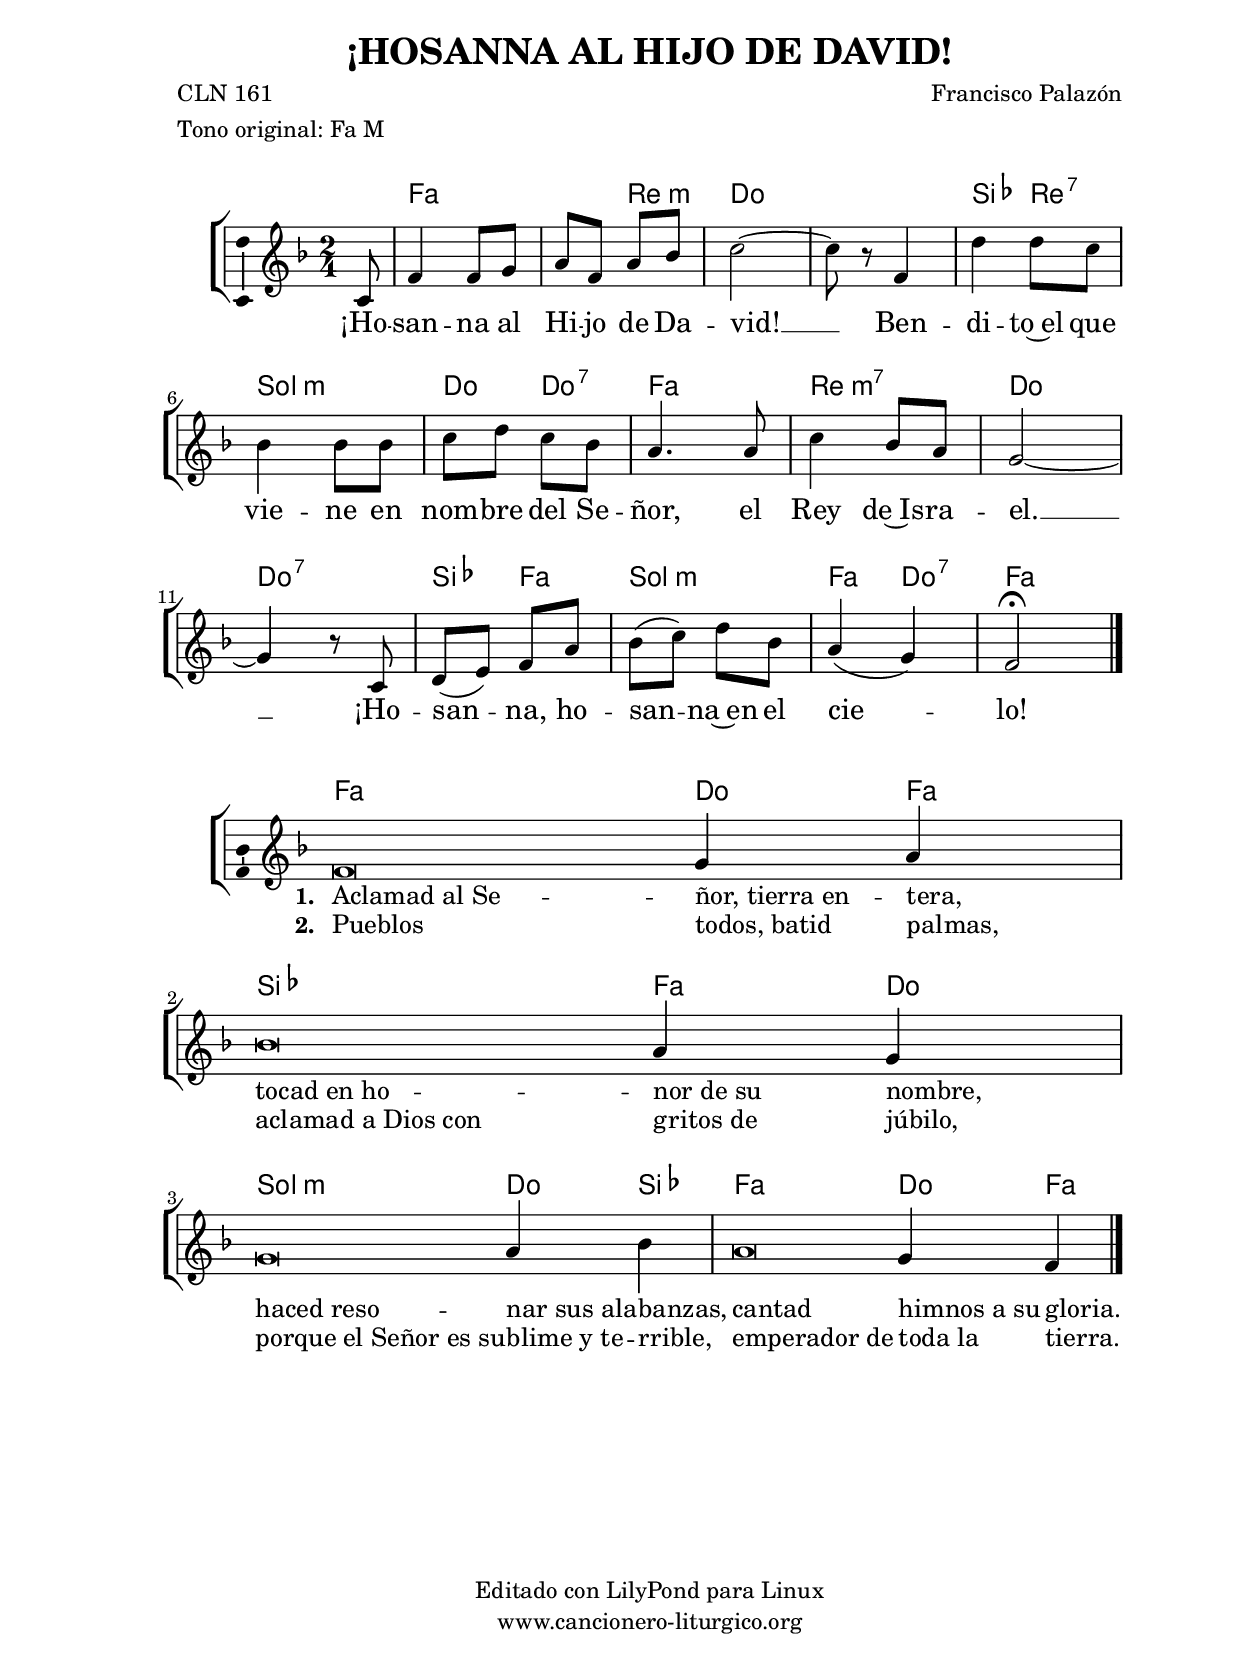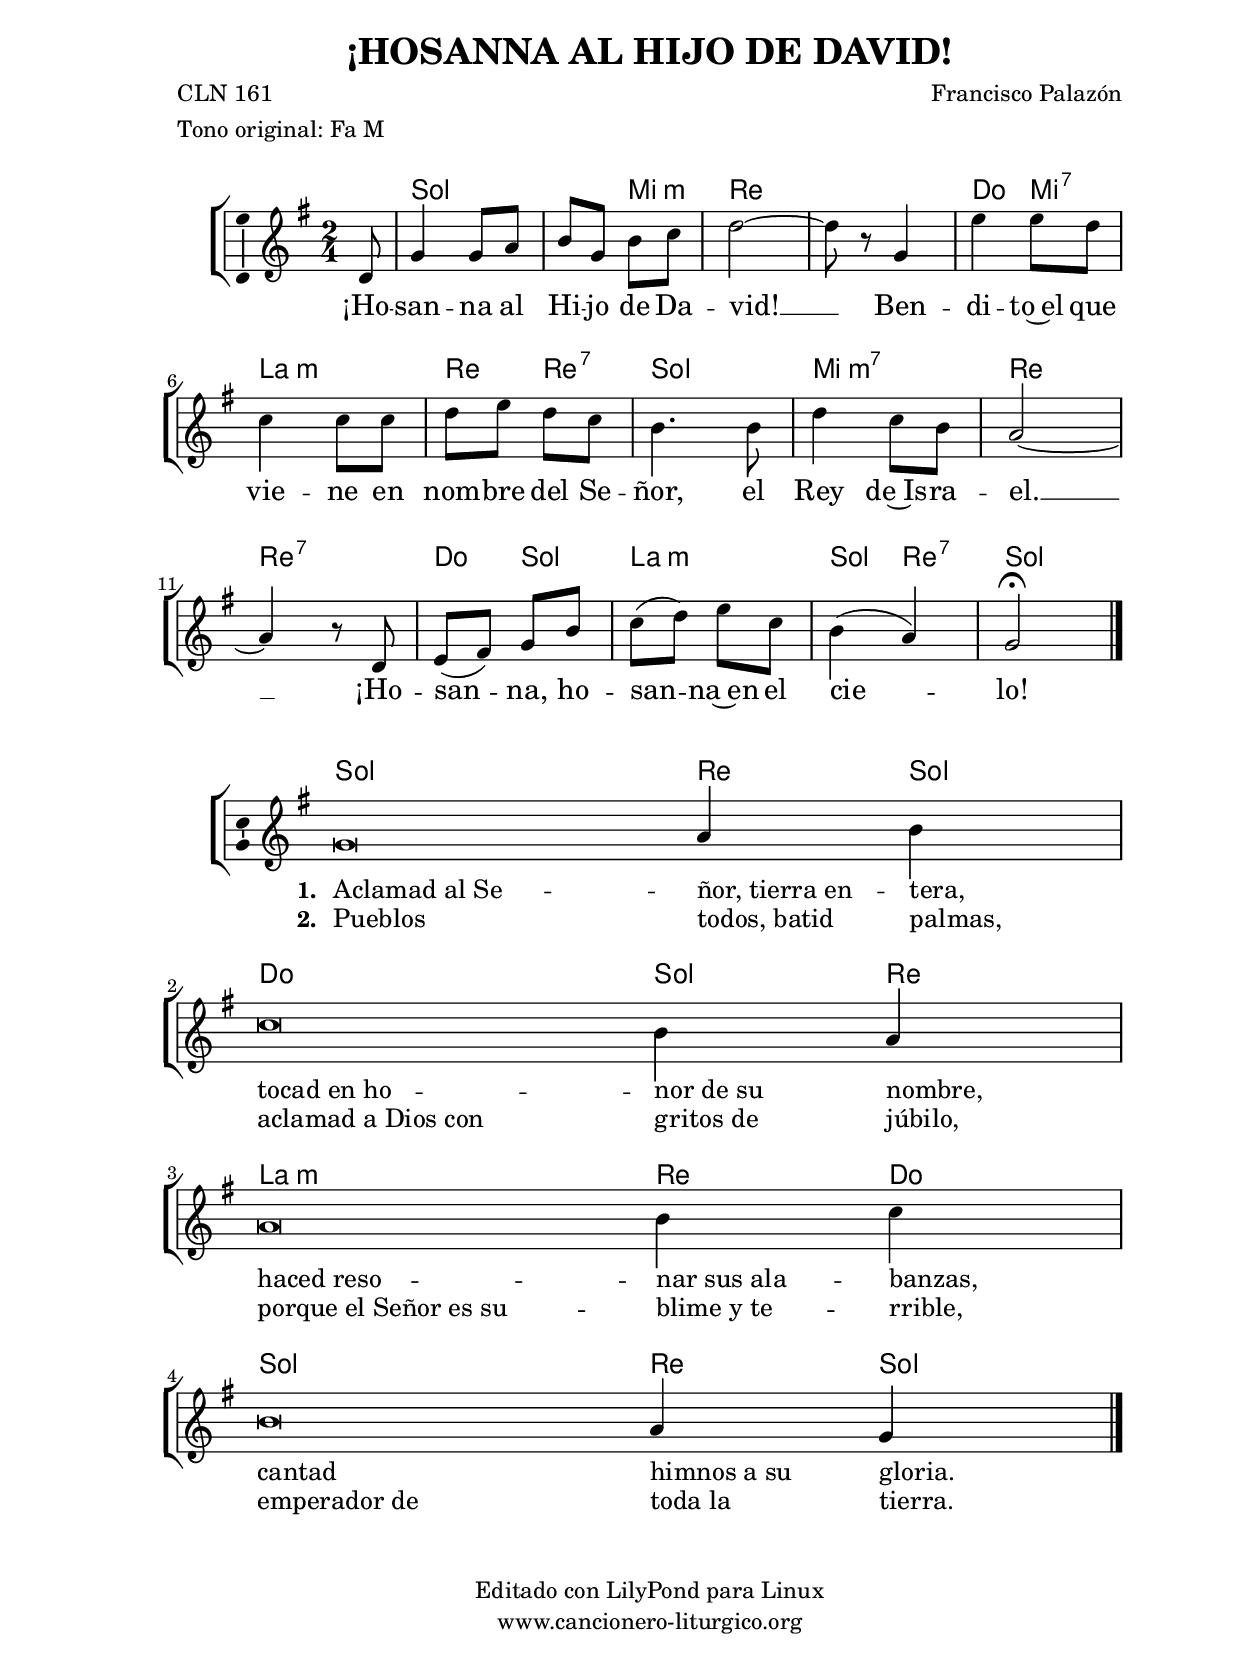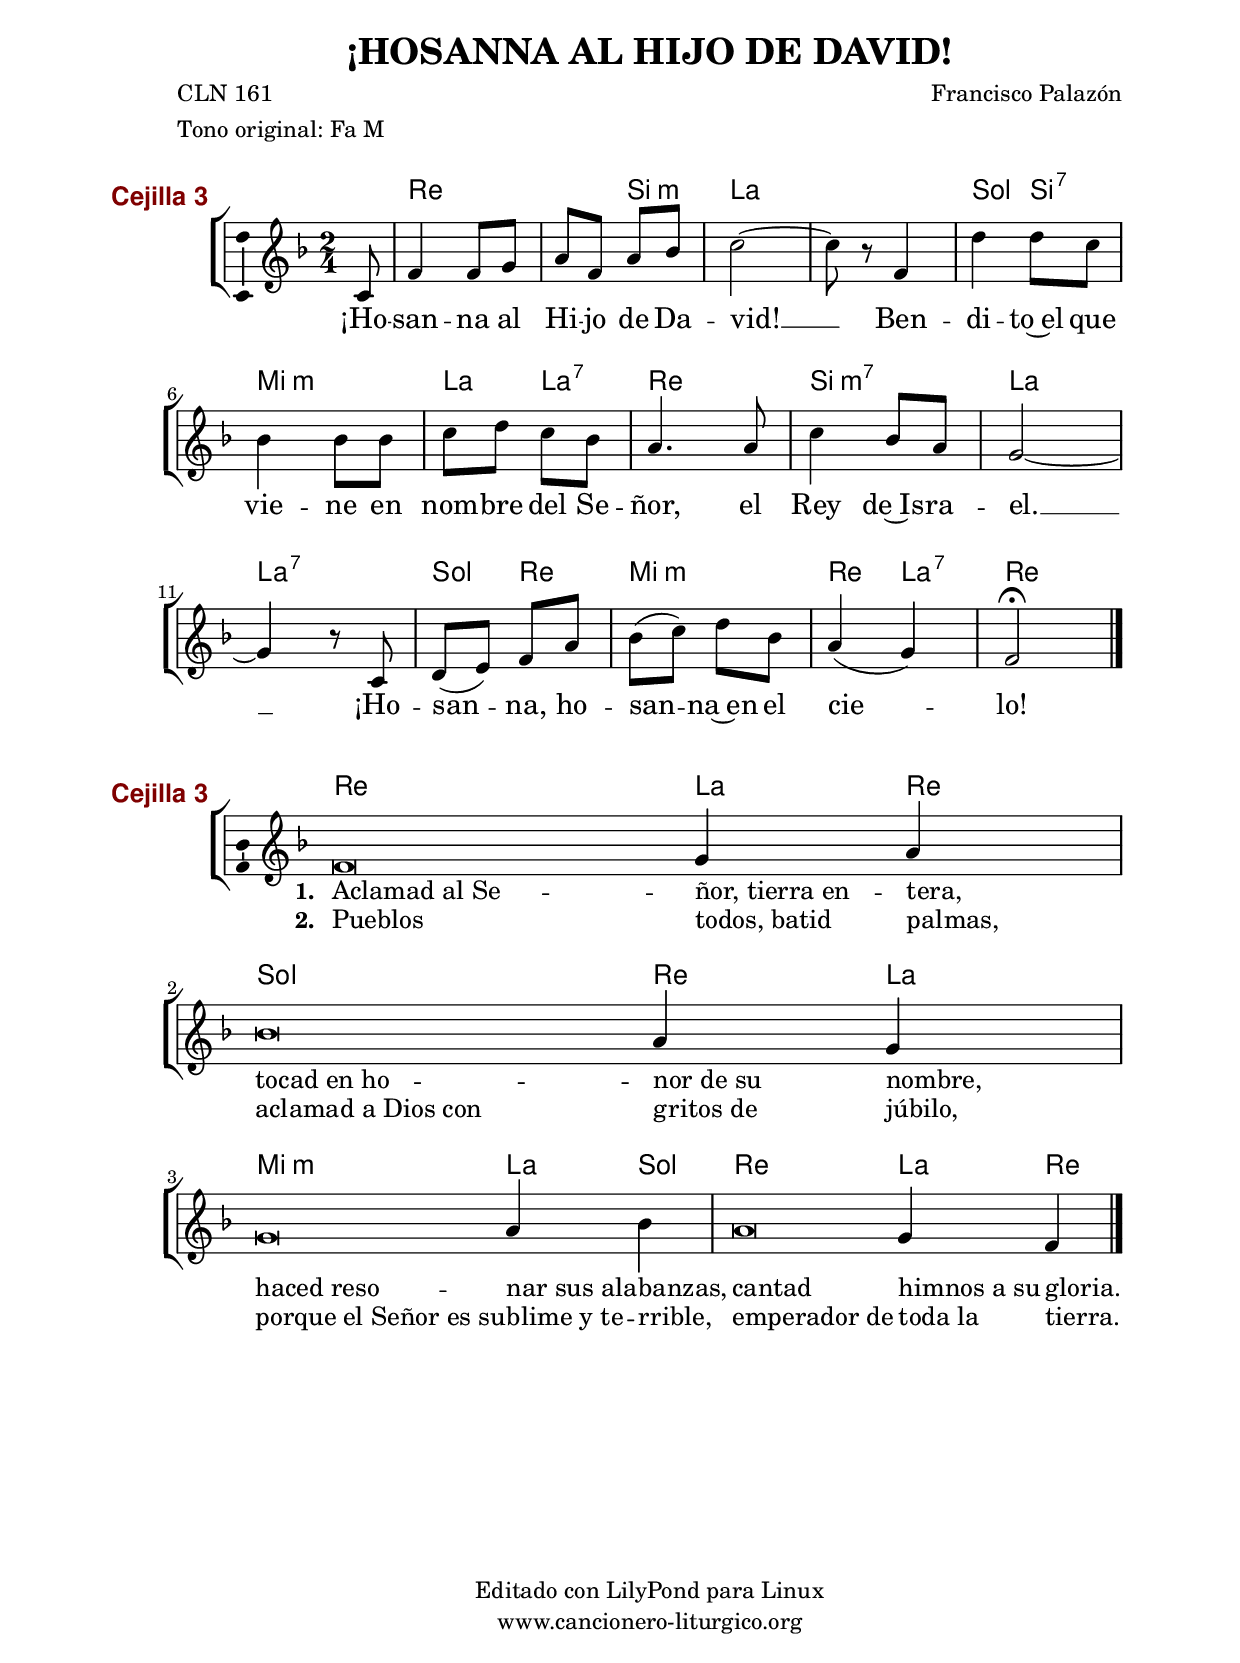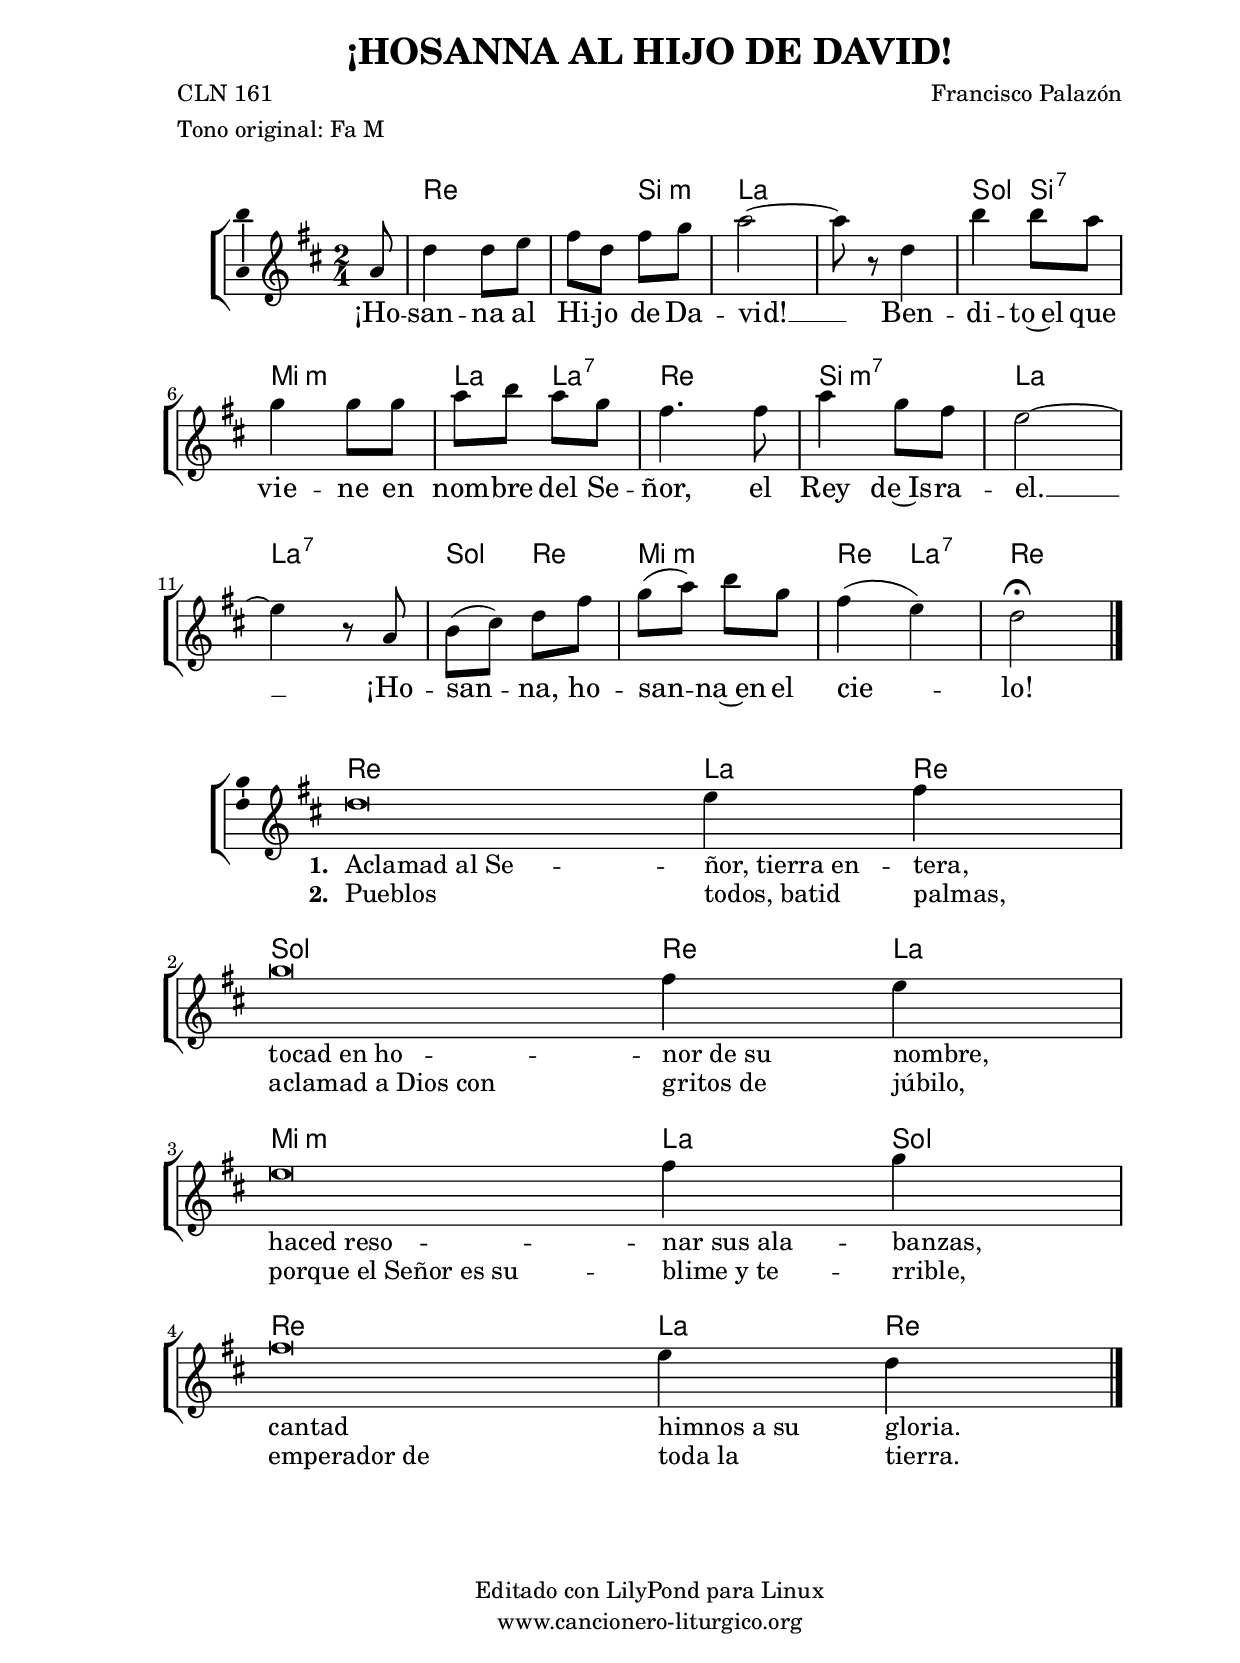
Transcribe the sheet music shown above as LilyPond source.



%versión de lilypond para la que se ha escrito esta partitura:
\version "2.16.0"

	%Tamaño papel
	#(set-default-paper-size "a4")
	%Tamaño partitura
	#(set-global-staff-size 20)
	%No responde al pulsar sobre una nota
	#(ly:set-option 'point-and-click #f)

%parámetros del encabezamiento:
\header {
	title = "¡HOSANNA AL HIJO DE DAVID!"
	subtitle = ""
	composer = "Francisco Palazón"
	poet = "CLN 161"
	meter = "Tono original: Fa M"
	arranger = ""
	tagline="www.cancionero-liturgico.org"
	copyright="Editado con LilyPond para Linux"
	tiempo = "Cuaresma"
	usos = "Entrada"
	letra = ""
	}

%parámetros asociados al papel:
\paper  {
	oddHeaderMarkup = \markup {\fill-line { \on-the-fly #not-first-page \fromproperty #'header:title \on-the-fly #not-first-page \fromproperty #'header:composer }}
	evenHeaderMarkup = \markup {\fill-line { \fromproperty #'header:composer \fromproperty #'header:title }}
	#(set-paper-size "a4")
	print-page-number = ##f
	first-page-number = 1
	print-first-page-number = ##f
%	head-separation = 3.0 \cm
	top-margin = 2.0 \cm
	bottom-margin = 0.5\cm
%%%	bottom-margin = -2.0\cm
	left-margin = 3.0 \cm
	line-width = 16.0 \cm 
	indent = 8\mm
	interscoreline = 2.\mm
	between-system-space = 15\mm
%	para que las partituras no llenen la hoja:
	ragged-bottom = ##t
%	idem para la última hoja:
	ragged-last-bottom = ##f
%	para que las partituras llenen el ancho del papel:
	ragged-last = ##f
	after-title-space = 2.5 \cm
%page-count=1
%system-count=8

	%Flexible Vertical Spacing
%	markup-markup-spacing =
%	#'((basic-distance . 15) (minimum-distance . 15) (padding . 3))
	markup-system-spacing =
	#'((basic-distance . 15) (minimum-distance . 15) (padding . 3))
	system-system-spacing =
	#'((basic-distance . 15) (minimum-distance . 15) (padding . 3))
	score-system-spacing =
	#'((basic-distance . 15) (minimum-distance . 15) (padding . 5))
%	top-system-spacing = % header
%	#'((basic-distance . 8) (minimum-distance . 0) (padding . 0))
%	top-markup-spacing =
%	#'((basic-distance . 20) (minimum-distance . 20) (padding . 0))
	last-bottom-spacing = % footer
	#'((basic-distance . 5) (minimum-distance . 5) (padding . 0))
%	score-markup-spacing =
%	#'((basic-distance . 16) (minimum-distance . 13) (padding . 0))

	}


%parámetros que afectan a toda la partitura:
global =  {
	%clave de sol (G):
	\clef G
	%armadura:
%	\transpose d c
	\key f \major
	\tempo 4=100
	\set Score.tempoHideNote = ##t
	}


acordes = {
	\italianChords
	\chordmode {
%	\transpose d c
{

s8
f2 f4 d:m c2 c bes4 d:7 g2:m c4 c:7 f2 d:m7 c c:7 bes4 f g2:m f4 c:7 f2

	}
	}
}


melodia = 

%	\transpose d c
{

	\time 2/4

\relative c'{

\partial8
c8
f4 f8 g
a8 f a bes
c2~
c8 r8 f,4
d'4 d8 c
bes4 bes8 bes
c8 d c bes
a4. a8
c4 bes8 a
g2~
g4 r8 c,8
d8 (e) f a
bes8 (c) d bes
a4 (g)
f2 \fermata

\bar "|."

}
}

acordesest = {
	\italianChords
	\chordmode {
%	\transpose d c
{

f2 c4 f bes2 f4 c g2:m c4 bes f2 c4 f

	}
	}
}

melodiaest = 

%	\transpose d c
{

	\time 4/4

\relative c'{

%\phrasingSlurDashed

%\cadenzaOn

\once \override Staff.TimeSignature #'stencil = ##f

f\breve*1/4 g4 a
%\bar "||"
%\break

bes\breve*1/4 a4 g
%\bar "||"
\break

g\breve*1/4 a4 bes
%\bar "||"
%\break

a\breve*1/4 g4 f

%\cadenzaOff

\bar "|."

}
}


texto = \lyricmode {
¡Ho -- san -- na al Hi -- jo de Da -- vid! __
Ben -- di -- to~el que vie -- ne en nom -- bre del Se -- ñor,
el Rey de~Is -- ra -- el. __
¡Ho -- san -- na, ho -- san -- na~en el cie -- lo!
	}

textoest = \lyricmode {
\set stanza =#"1. " "Aclamad al Se" -- "ñor, tierra en" -- tera,
"tocad en ho" -- "nor de su" nombre,
"haced reso" -- "nar sus ala" -- banzas,
cantad "himnos a su" gloria.
	}

textoestdos = \lyricmode {
\set stanza =#"2. " Pueblos "todos, batid" palmas,
"aclamad a Dios con" "gritos de" júbilo,
"porque el Señor es su" -- "blime y te" -- rrible,
"emperador de" "toda la" tierra.
	}

acordesStaff = \context ChordNames = acordesStaff <<
	\set chordChanges = ##t
	\acordes
	>>

acordesestStaff = \context ChordNames = acordesestStaff <<
	\set chordChanges = ##t
	\acordesest
	>>


%%%%%%%%%%%%%%%%%%%%%%%%%%%%%%%%%%% CEJILLA %%%%%%%%%%%%%%%%%%%%%%%%%%%%%%%%%%%
acordescejilla = {
%%%	\override ChordNames.ChordName #'font-size = #-1
%%%	\override ChordNames.ChordName #'font-series = #'bold
	\transpose f d {
		\acordes
		}
	}

acordescejillaStaff = \context ChordNames = acordescejillaStaff <<
	\set Staff.instrumentName = \markup \with-color #darkred \larger \bold \sans "Cejilla 3"
	\set chordChanges = ##t
	\acordescejilla
	>>
acordesestcejilla = {
%%%	\override ChordNames.ChordName #'font-size = #-1
%%%	\override ChordNames.ChordName #'font-series = #'bold
	\transpose f d {
		\acordesest
		}
	}

acordesestcejillaStaff = \context ChordNames = acordesestcejillaStaff <<
	\set Staff.instrumentName = \markup \with-color #darkred \larger \bold \sans "Cejilla 3"
	\set chordChanges = ##t
	\acordesestcejilla
	>>
%%%%%%%%%%%%%%%%%%%%%%%%%%%%%%%%%%% CEJILLA %%%%%%%%%%%%%%%%%%%%%%%%%%%%%%%%%%%


vozStaff = \context Voice = vozStaff
\with {\consists "Ambitus_engraver"}
<<
%	\set Staff.instrumentName = ""
%	\set Staff.shortInstrumentName = ""
%	\set Staff.midiInstrument = #"clarinet"
%	\set Staff.midiInstrument = #"cello"
	\set Staff.midiInstrument = #"flute"
%	\set Staff.midiInstrument = #"electric guitar (jazz)"
%	\set Staff.midiInstrument = #"english horn"
%	\set Staff.midiInstrument = #"violin"
%	\set Staff.midiInstrument = #"glockenspiel"
	\set Staff.midiMinimumVolume = #0.7
	\set Staff.midiMaximumVolume = #0.9
	\global
	\melodia
	>>

vozestStaff = \context Voice = vozestStaff
\with {\consists "Ambitus_engraver"}
<<
%	\set Staff.instrumentName = ""
%	\set Staff.shortInstrumentName = ""
%	\set Staff.midiInstrument = #"clarinet"
%	\set Staff.midiInstrument = #"cello"
	\set Staff.midiInstrument = #"flute"
%	\set Staff.midiInstrument = #"electric guitar (jazz)"
%	\set Staff.midiInstrument = #"english horn"
%	\set Staff.midiInstrument = #"violin"
%	\set Staff.midiInstrument = #"glockenspiel"
	\set Staff.midiMinimumVolume = #0.7
	\set Staff.midiMaximumVolume = #0.9
	\global
	\melodiaest
	>>



textoStaff = \context Lyrics = textoStaff <<
	\lyricsto vozStaff \texto
	>>

textoestStaff = \context Lyrics = textoestStaff <<
	\lyricsto vozestStaff \textoest
	>>

textoestdosStaff = \context Lyrics = textoestdosStaff <<
	\lyricsto vozestStaff \textoestdos
	>>

\book {
	\score {
		\context ChoirStaff {
			\override StaffGroup.SystemStartBracket #'collapse-height = #1
			\override Score.SystemStartBar #'collapse-height = #1
			<<
			\acordesStaff
			\vozStaff
			\textoStaff
			>>
		}
		\layout {
	    		\context {
				\Lyrics
				\override LyricText #'font-size = #2
				}
	   		 \context {
				\Score
				\override StaffSymbol #'staff-space = #(magstep +3)
				}
			}
		}
	\score {
		\context ChoirStaff {
			\override StaffGroup.SystemStartBracket #'collapse-height = #1
			\override Score.SystemStartBar #'collapse-height = #1
			<<
			\acordesestStaff
			\vozestStaff
			\textoestStaff
			\textoestdosStaff
			>>
		}
		\layout {
	    		\context {
				\Lyrics
%%%				\override LyricText #'font-size = #2
				\override LyricText #'font-size = #1
\override LyricText #'self-alignment-X = #LEFT
				}
	   		 \context {
				\Score
				\override StaffSymbol #'staff-space = #(magstep +3)
				}
			}
		}
	\score {
		\unfoldRepeats
		\context ChoirStaff {
			<<
			\acordesStaff
			\vozStaff
			>>
			<<
			\acordesestStaff
			\vozestStaff
			>>
		}
		\midi {
	  		\context {
	  			\Score
				tempoWholesPerMinute = #(ly:make-moment 70 4)
				}
			}
		}
	}


%Partitura para guitarra
#(define output-suffix "G")
\book {
	\score {
		\context ChoirStaff {
			\override StaffGroup.SystemStartBracket #'collapse-height = #1
			\override Score.SystemStartBar #'collapse-height = #1
			<<
			\acordescejillaStaff
			\vozStaff
			\textoStaff
			>>
		}
		\layout {
%%%%%%%%%%%%%%%%%%%%%%%%%%%%%%%%%%% CEJILLA %%%%%%%%%%%%%%%%%%%%%%%%%%%%%%%%%%%
			\context {
				\ChordNames \consists Instrument_name_engraver
				}
%%%%%%%%%%%%%%%%%%%%%%%%%%%%%%%%%%% CEJILLA %%%%%%%%%%%%%%%%%%%%%%%%%%%%%%%%%%%
	    		\context {
				\Lyrics
				\override LyricText #'font-size = #2
				}
	   		 \context {
				\Score
				\override StaffSymbol #'staff-space = #(magstep +3)
				}
			}
		}
	\score {
		\context ChoirStaff {
			\override StaffGroup.SystemStartBracket #'collapse-height = #1
			\override Score.SystemStartBar #'collapse-height = #1
			<<
			\acordesestcejillaStaff
			\vozestStaff
			\textoestStaff
			\textoestdosStaff
			>>
		}
		\layout {
%%%%%%%%%%%%%%%%%%%%%%%%%%%%%%%%%%% CEJILLA %%%%%%%%%%%%%%%%%%%%%%%%%%%%%%%%%%%
			\context {
				\ChordNames \consists Instrument_name_engraver
				}
%%%%%%%%%%%%%%%%%%%%%%%%%%%%%%%%%%% CEJILLA %%%%%%%%%%%%%%%%%%%%%%%%%%%%%%%%%%%
	    		\context {
				\Lyrics
%%%				\override LyricText #'font-size = #2
				\override LyricText #'font-size = #1
\override LyricText #'self-alignment-X = #LEFT
				}
	   		 \context {
				\Score
				\override StaffSymbol #'staff-space = #(magstep +3)
				}
			}
		}
	}


#(define output-suffix "C")
\book {
	\score {
		\context ChoirStaff {
			\override StaffGroup.SystemStartBracket #'collapse-height = #1
			\override Score.SystemStartBar #'collapse-height = #1
\transpose c d
			<<
			\acordesStaff
			\vozStaff
			\textoStaff
			>>
		}
		\layout {
	    		\context {
				\Lyrics
				\override LyricText #'font-size = #2
				}
	   		 \context {
				\Score
				\override StaffSymbol #'staff-space = #(magstep +3)
				}
			}
		}
	\score {
		\context ChoirStaff {
			\override StaffGroup.SystemStartBracket #'collapse-height = #1
			\override Score.SystemStartBar #'collapse-height = #1
\transpose c d
			<<
			\acordesestStaff
			\vozestStaff
			\textoestStaff
			\textoestdosStaff
			>>
		}
		\layout {
	    		\context {
				\Lyrics
%%%				\override LyricText #'font-size = #2
				\override LyricText #'font-size = #1
\override LyricText #'self-alignment-X = #LEFT
				}
	   		 \context {
				\Score
				\override StaffSymbol #'staff-space = #(magstep +3)
				}
			}
		}
	}


#(define output-suffix "S")
\book {
	\score {
		\context ChoirStaff {
			\override StaffGroup.SystemStartBracket #'collapse-height = #1
			\override Score.SystemStartBar #'collapse-height = #1
\transpose c a
			<<
			\acordesStaff
			\vozStaff
			\textoStaff
			>>
		}
		\layout {
	    		\context {
				\Lyrics
				\override LyricText #'font-size = #2
				}
	   		 \context {
				\Score
				\override StaffSymbol #'staff-space = #(magstep +3)
				}
			}
		}
	\score {
		\context ChoirStaff {
			\override StaffGroup.SystemStartBracket #'collapse-height = #1
			\override Score.SystemStartBar #'collapse-height = #1
\transpose c a
			<<
			\acordesestStaff
			\vozestStaff
			\textoestStaff
			\textoestdosStaff
			>>
		}
		\layout {
	    		\context {
				\Lyrics
%%%				\override LyricText #'font-size = #2
				\override LyricText #'font-size = #1
\override LyricText #'self-alignment-X = #LEFT
				}
	   		 \context {
				\Score
				\override StaffSymbol #'staff-space = #(magstep +3)
				}
			}
		}
	}


